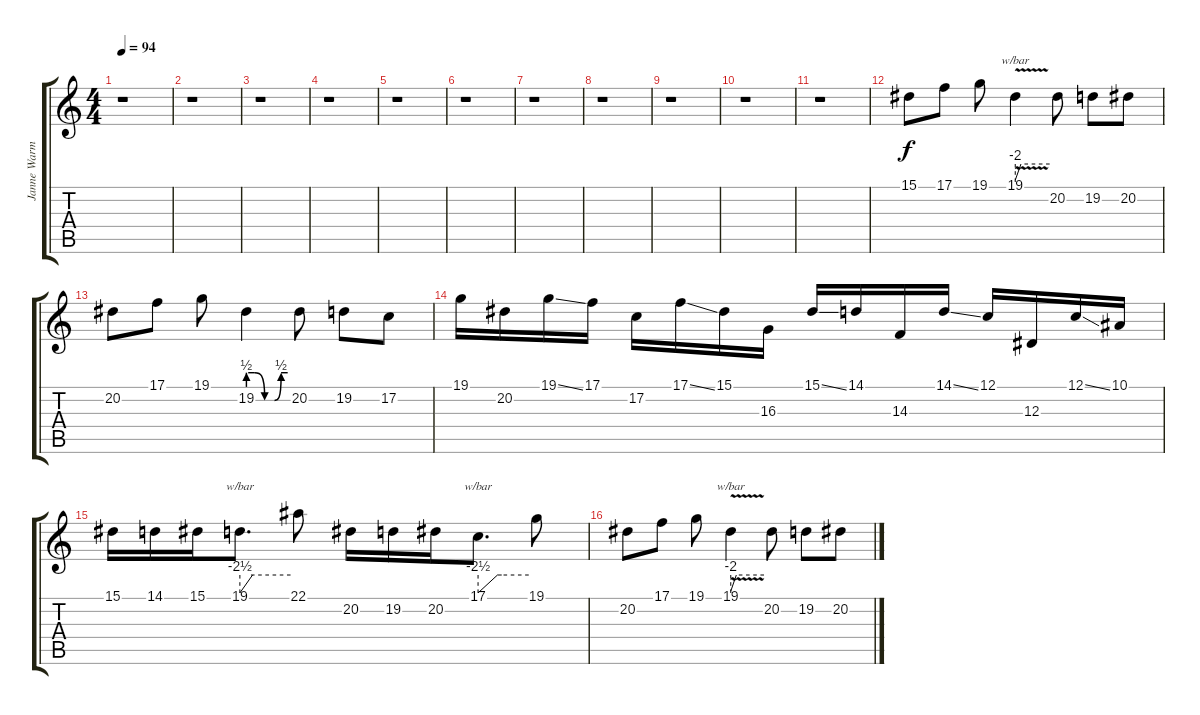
\track ("Janne Warman" "Janne Warm") {instrument stringensemble1}
\staff {score tabs}
\tuning (C4 G3 Eb3 Bb2 F2 C2) {hide}
\ts (4 4)
\tempo 94
\clef g2
\ks c
r.1{dy f} |
r.1 |
r.1 |
r.1 |
r.1 |
r.1 |
r.1 |
r.1 |
r.1 |
r.1 |
r.1 |
15.1.8 17.1.8 19.1.8 19.1{v}.4{tbe (custom default 0 -8 10 0 60 0)} 20.2.8 19.2.8 20.2.8 |
20.2.8 17.1.8 19.1.8 19.2{be (custom 0 2 10 2 25 0 30 0 40 0 50 2 60 2)}.4 20.2.8 19.2.8 17.2.8 |
19.1.16 20.2.16 19.1{ss}.16 17.1.16 17.2.16 17.1{ss}.16 15.1.16 16.3.16 15.1{ss}.16 14.1.16 14.3.16 14.1{ss}.16 12.1.16 12.3.16 12.1{ss}.16 10.1.16 |
15.1.16 14.1.16 15.1.16 19.1.8{d tbe (custom default 0 -10 15 0 60 0)} 22.1.8 20.2.16 19.2.16 20.2.16 17.1.8{d tbe (custom default 0 -10 23 0 28 0 60 0)} 19.1.8 |
20.2.8 17.1.8 19.1.8 19.1{v}.4{tbe (custom default 0 -8 10 0 60 0)} 20.2.8 19.2.8 20.2.8
